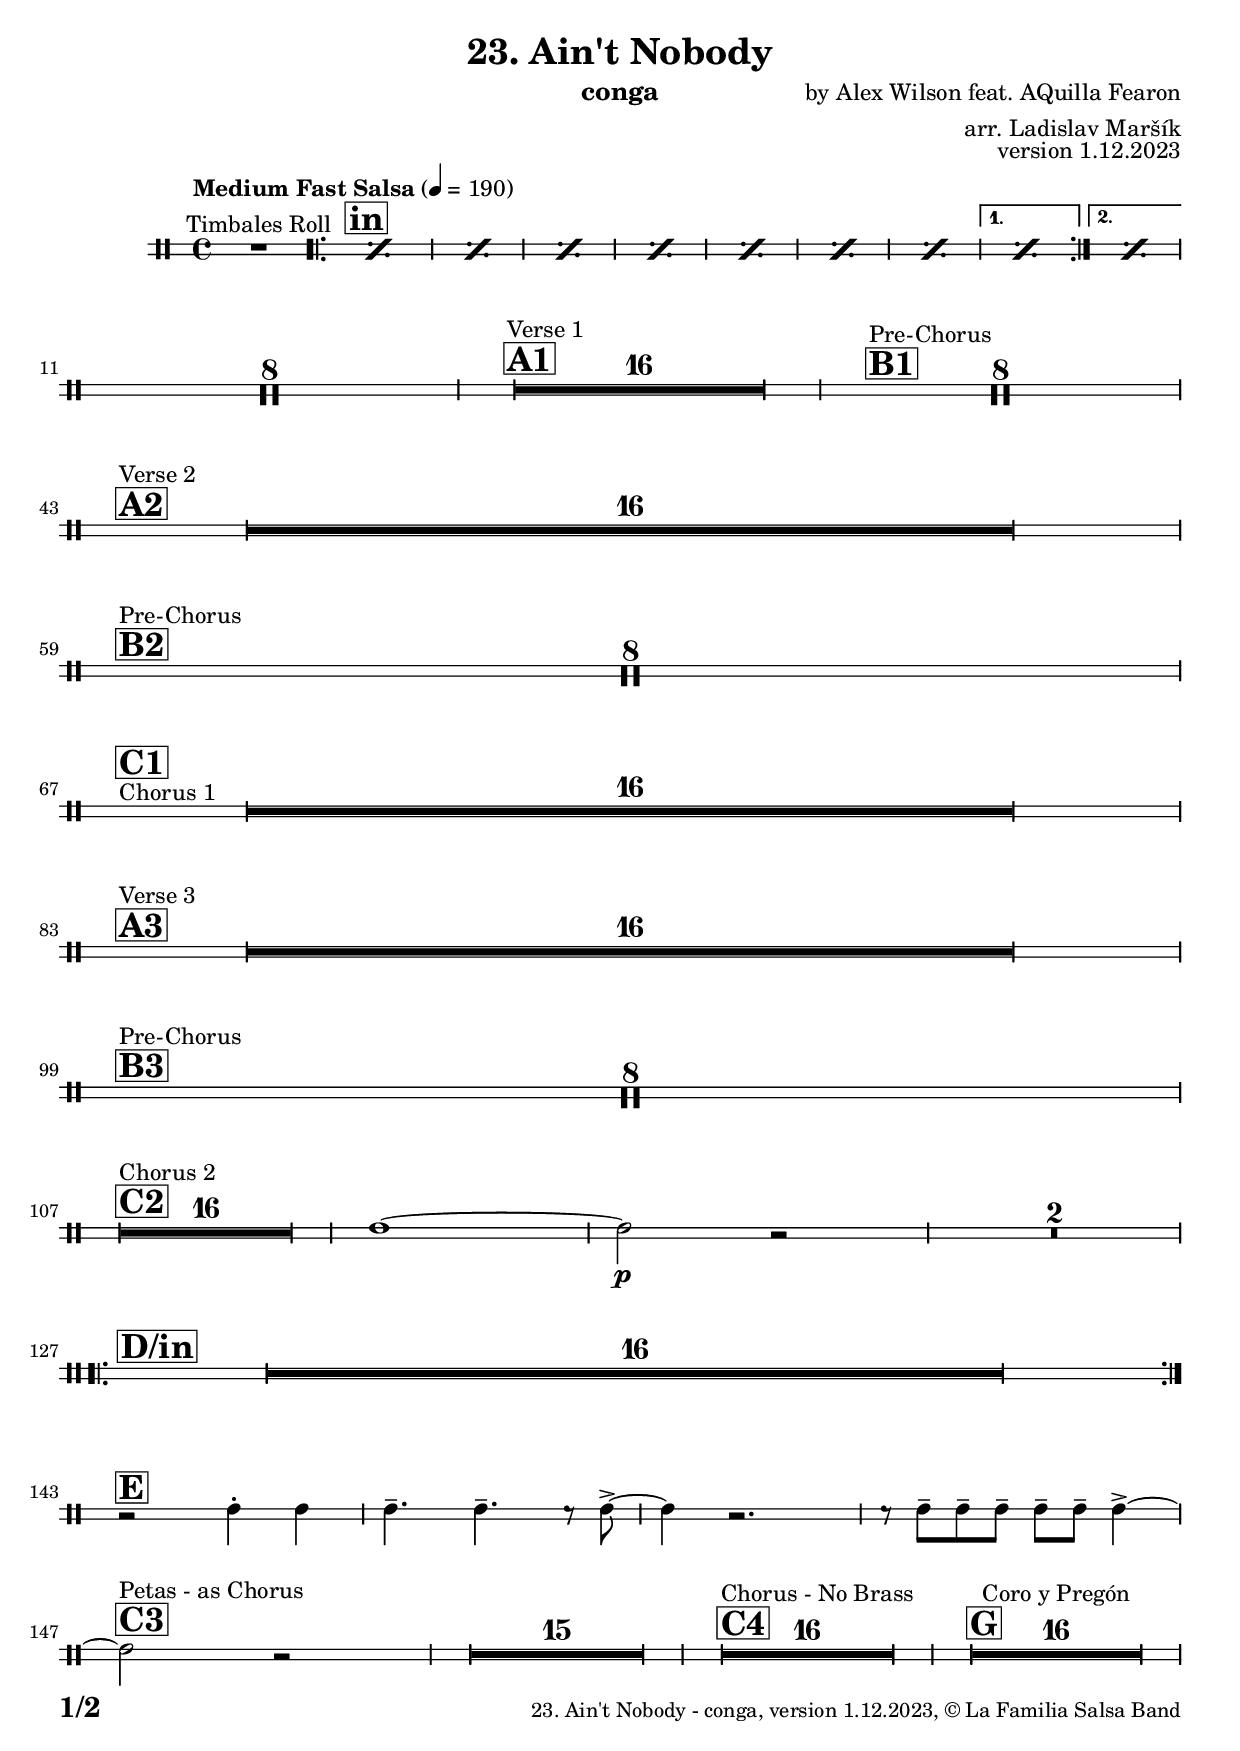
\version "2.24.0"

% Sheet revision 2022_09

\header {
  title = "23. Ain't Nobody"
  instrument = "conga"
  composer = "by Alex Wilson feat. AQuilla Fearon"
  arranger = "arr. Ladislav Maršík"
  opus = "version 1.12.2023"
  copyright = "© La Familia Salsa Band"
}

inst =
#(define-music-function
  (string)
  (string?)
  #{ <>^\markup \abs-fontsize #16 \bold \box #string #})

makePercent = #(define-music-function (note) (ly:music?)
                 (make-music 'PercentEvent 'length (ly:music-length note)))

#(define (test-stencil grob text)
   (let* ((orig (ly:grob-original grob))
          (siblings (ly:spanner-broken-into orig)) ; have we been split?
          (refp (ly:grob-system grob))
          (left-bound (ly:spanner-bound grob LEFT))
          (right-bound (ly:spanner-bound grob RIGHT))
          (elts-L (ly:grob-array->list (ly:grob-object left-bound 'elements)))
          (elts-R (ly:grob-array->list (ly:grob-object right-bound 'elements)))
          (break-alignment-L
           (filter
            (lambda (elt) (grob::has-interface elt 'break-alignment-interface))
            elts-L))
          (break-alignment-R
           (filter
            (lambda (elt) (grob::has-interface elt 'break-alignment-interface))
            elts-R))
          (break-alignment-L-ext (ly:grob-extent (car break-alignment-L) refp X))
          (break-alignment-R-ext (ly:grob-extent (car break-alignment-R) refp X))
          (num
           (markup text))
          (num
           (if (or (null? siblings)
                   (eq? grob (car siblings)))
               num
               (make-parenthesize-markup num)))
          (num (grob-interpret-markup grob num))
          (num-stil-ext-X (ly:stencil-extent num X))
          (num-stil-ext-Y (ly:stencil-extent num Y))
          (num (ly:stencil-aligned-to num X CENTER))
          (num
           (ly:stencil-translate-axis
            num
            (+ (interval-length break-alignment-L-ext)
               (* 0.5
                  (- (car break-alignment-R-ext)
                     (cdr break-alignment-L-ext))))
            X))
          (bracket-L
           (markup
            #:path
            0.1 ; line-thickness
            `((moveto 0.5 ,(* 0.5 (interval-length num-stil-ext-Y)))
              (lineto ,(* 0.5
                          (- (car break-alignment-R-ext)
                             (cdr break-alignment-L-ext)
                             (interval-length num-stil-ext-X)))
                      ,(* 0.5 (interval-length num-stil-ext-Y)))
              (closepath)
              (rlineto 0.0
                       ,(if (or (null? siblings) (eq? grob (car siblings)))
                            -1.0 0.0)))))
          (bracket-R
           (markup
            #:path
            0.1
            `((moveto ,(* 0.5
                          (- (car break-alignment-R-ext)
                             (cdr break-alignment-L-ext)
                             (interval-length num-stil-ext-X)))
                      ,(* 0.5 (interval-length num-stil-ext-Y)))
              (lineto 0.5
                      ,(* 0.5 (interval-length num-stil-ext-Y)))
              (closepath)
              (rlineto 0.0
                       ,(if (or (null? siblings) (eq? grob (last siblings)))
                            -1.0 0.0)))))
          (bracket-L (grob-interpret-markup grob bracket-L))
          (bracket-R (grob-interpret-markup grob bracket-R))
          (num (ly:stencil-combine-at-edge num X LEFT bracket-L 0.4))
          (num (ly:stencil-combine-at-edge num X RIGHT bracket-R 0.4)))
     num))

#(define-public (Measure_attached_spanner_engraver context)
   (let ((span '())
         (finished '())
         (event-start '())
         (event-stop '()))
     (make-engraver
      (listeners ((measure-counter-event engraver event)
                  (if (= START (ly:event-property event 'span-direction))
                      (set! event-start event)
                      (set! event-stop event))))
      ((process-music trans)
       (if (ly:stream-event? event-stop)
           (if (null? span)
               (ly:warning "You're trying to end a measure-attached spanner but you haven't started one.")
               (begin (set! finished span)
                 (ly:engraver-announce-end-grob trans finished event-start)
                 (set! span '())
                 (set! event-stop '()))))
       (if (ly:stream-event? event-start)
           (begin (set! span (ly:engraver-make-grob trans 'MeasureCounter event-start))
             (set! event-start '()))))
      ((stop-translation-timestep trans)
       (if (and (ly:spanner? span)
                (null? (ly:spanner-bound span LEFT))
                (moment<=? (ly:context-property context 'measurePosition) ZERO-MOMENT))
           (ly:spanner-set-bound! span LEFT
                                  (ly:context-property context 'currentCommandColumn)))
       (if (and (ly:spanner? finished)
                (moment<=? (ly:context-property context 'measurePosition) ZERO-MOMENT))
           (begin
            (if (null? (ly:spanner-bound finished RIGHT))
                (ly:spanner-set-bound! finished RIGHT
                                       (ly:context-property context 'currentCommandColumn)))
            (set! finished '())
            (set! event-start '())
            (set! event-stop '()))))
      ((finalize trans)
       (if (ly:spanner? finished)
           (begin
            (if (null? (ly:spanner-bound finished RIGHT))
                (set! (ly:spanner-bound finished RIGHT)
                      (ly:context-property context 'currentCommandColumn)))
            (set! finished '())))
       (if (ly:spanner? span)
           (begin
            (ly:warning "I think there's a dangling measure-attached spanner :-(")
            (ly:grob-suicide! span)
            (set! span '())))))))

\layout {
  \context {
    \Staff
    \consists #Measure_attached_spanner_engraver
    \override MeasureCounter.font-encoding = #'latin1
    \override MeasureCounter.font-size = 0
    \override MeasureCounter.outside-staff-padding = 2
    \override MeasureCounter.outside-staff-horizontal-padding = #0
  }
}

repeatBracket = #(define-music-function
                  (parser location N note)
                  (number? ly:music?)
                  #{
                    \override Staff.MeasureCounter.stencil =
                    #(lambda (grob) (test-stencil grob #{ #(string-append(number->string N) "x") #} ))
                    \startMeasureCount
                    \repeat volta #N { $note }
                    \stopMeasureCount
                  #}
                  )

Congas = \new DrumVoice \drummode {
  
  \time 4/4
  \tempo "Medium Fast Salsa" 4 = 190
   
  R1 ^\markup { "Timbales Roll" }
  
  \inst "in"
  
  \repeat volta 2 { 
    \repeat percent 7 { \makePercent s1 }
  }
    \alternative { 
    {
      \makePercent s1 |
    } 
    {
      \makePercent s1 |
    }
  }
  \break
 R1*8
  
  \inst "A1"
  s1*0
  ^\markup { "Verse 1" }
  \set Score.skipBars = ##t R1*16 
  
  \inst "B1"
  s1*0
  ^\markup { "Pre-Chorus" }
  \set Score.skipBars = ##t R1*8
  
  \break
    \inst "A2" 
  s1*0
  ^\markup { "Verse 2" }
   R1*16
  \break
  \inst "B2"
    s1*0
  ^\markup { "Pre-Chorus" }
  R1*8
  \break
  s1*0
  ^\markup { "Chorus 1" }
  \inst "C1"
    R1*16
  \break

  \inst "A3"
  s1*0 ^\markup { "Verse 3" } 
    R1*16 \break 

  \inst "B3"
  s1*0 ^\markup { "Pre-Chorus" }
  R1*8 \break
  
  \inst "C2"
    s1*0 ^\markup { "Chorus 2" }
  
  R1*16
  cgh1 ~ |
   cgh2 \p r2 |
  R1 * 2 \break
  
  \inst "D/in"
  \repeat volta 2 { 
    R1*16 \break
  }
  
  \inst "E"
  r2  cgh4 -.  cgh |
   cgh4. --  cgh4. -- r8  cgh8 -> ~ |
   cgh4 r2. |
  r8  cgh --  cgh --  cgh --  cgh --  cgh --  cgh4 -> ~ | \break
  
  \inst "C3"
   cgh2 ^\markup { "Petas - as Chorus" } r2 |
  R1*15
  \inst "C4"
  s1*0
  ^\markup { "Chorus - No Brass" }
  R1 * 16 | 
  \inst "G"
  R1 * 16 ^\markup { "Coro y Pregón" }  | \break
  \inst "H"
  s1*0
  ^\markup { "Petas + Pregón" }
  R1*8
  R1*6
   cgh1 |
   cgh2.  cgh4 |
  
  \label #'lastPage
  \bar "|."  
}

\score {
  \compressMMRests \new StaffGroup <<
    \new DrumStaff \with {
      drumStyleTable = #congas-style
      \override StaffSymbol.line-count = #2
      \override BarLine.bar-extent = #'(-1 . 1)
      \consists "Volta_engraver"
    }
    <<
      \Congas
    >>
  >>
  \layout {
    \context {
      \Score
      \remove "Volta_engraver"
    }
  }
}

\paper {
  system-system-spacing =
  #'((basic-distance . 14)
     (minimum-distance . 10)
     (padding . 1)
     (stretchability . 60))
  between-system-padding = #2
  bottom-margin = 5\mm

  print-page-number = ##t
  print-first-page-number = ##t
  oddHeaderMarkup = \markup \fill-line { " " }
  evenHeaderMarkup = \markup \fill-line { " " }
  oddFooterMarkup = \markup {
    \fill-line {
      \bold \fontsize #2
      \concat { \fromproperty #'page:page-number-string "/" \page-ref #'lastPage "0" "?" }

      \fontsize #-1
      \concat { \fromproperty #'header:title " - " \fromproperty #'header:instrument ", " \fromproperty #'header:opus ", " \fromproperty #'header:copyright }
    }
  }
  evenFooterMarkup = \markup {
    \fill-line {
      \fontsize #-1
      \concat { \fromproperty #'header:title " - " \fromproperty #'header:instrument ", " \fromproperty #'header:opus ", " \fromproperty #'header:copyright }

      \bold \fontsize #2
      \concat { \fromproperty #'page:page-number-string "/" \page-ref #'lastPage "0" "?" }
    }
  }
}